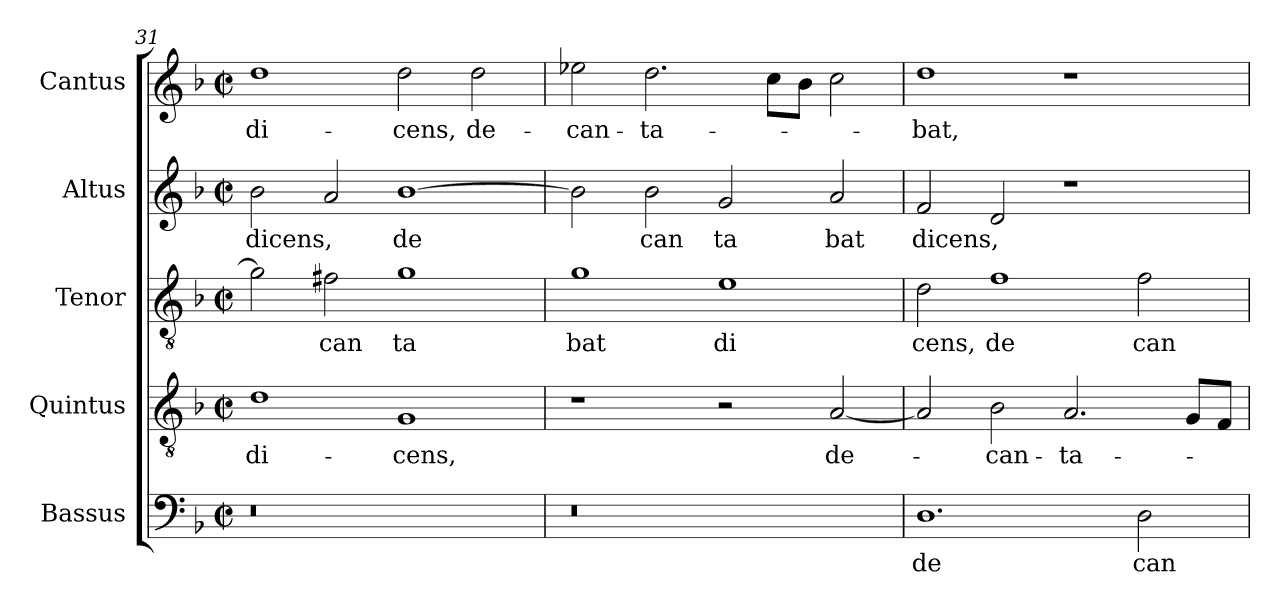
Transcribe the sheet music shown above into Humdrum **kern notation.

**kern	**text	**kern	**text	**kern	**text	**kern	**text	**kern	**text
*part5	*part5	*part4	*part4	*part3	*part3	*part2	*part2	*part1	*part1
*staff5	*staff5	*staff4	*staff4	*staff3	*staff3	*staff2	*staff2	*staff1	*staff1
*I"Bassus	*	*I"Quintus	*	*I"Tenor	*	*I"Altus	*	*I"Cantus	*
!!LO:LB:g=z
*clefF4	*	*clefGv2	*	*clefGv2	*	*clefG2	*	*clefG2	*
*k[b-]	*	*k[b-]	*	*k[b-]	*	*k[b-]	*	*k[b-]	*
*F:	*	*F:	*	*F:	*	*F:	*	*F:	*
*M2/2	*	*M2/2	*	*M2/2	*	*M2/2	*	*M2/2	*
*met(c|)	*	*met(c|)	*	*met(c|)	*	*met(c|)	*	*met(c|)	*
=31	=31	=31	=31	=31	=31	=31	=31	=31	=31
!	!	!	!LO:LY:b:cj	!	!	!	!LO:LY:b	!	!LO:LY:b:cj
0r	.	1d	di-	2g\]	.	2b-\	dicens,	1dd	di-
!	!	!	!	!	!LO:LY:b:cj	!	!	!	!
.	.	.	.	2f#X\	-can	2a/	.	.	.
!	!	!	!LO:LY:b:cj	!	!LO:LY:b:cj	!	!LO:LY:b:cj	!	!LO:LY:b:cj
.	.	1G	-cens,	1g	ta	[>1b-	de	2dd\	-cens,
!	!	!	!	!	!	!	!	!	!LO:LY:b:cj
.	.	.	.	.	.	.	.	2dd\	de-
=32	=32	=32	=32	=32	=32	=32	=32	=32	=32
!	!	!	!	!	!LO:LY:b:cj	!	!	!	!LO:LY:b:cj
0r	.	1r	.	1g	bat	2b-\]	.	2ee-X\	-can-
!	!	!	!	!	!	!	!LO:LY:b:cj	!	!LO:LY:b:cj
.	.	.	.	.	.	2b-\	can	2.dd\	-ta-
!	!	!	!	!	!LO:LY:b:cj	!	!LO:LY:b:cj	!	!
.	.	2r	.	1e	di	2g/	ta	.	.
.	.	.	.	.	.	.	.	8cc\L	.
.	.	.	.	.	.	.	.	8b-\J	.
!	!	!	!LO:LY:b:cj	!	!	!	!LO:LY:b:cj	!	!
.	.	[<2A/	de-	.	.	2a/	bat	2cc\	.
=33	=33	=33	=33	=33	=33	=33	=33	=33	=33
!	!LO:LY:b:cj	!	!	!	!LO:LY:b:cj	!	!LO:LY:b	!	!LO:LY:b:cj
1.D	de	2A/]	.	2d\	cens,	2f/	dicens,	1dd	-bat,
!	!	!	!LO:LY:b:cj	!	!LO:LY:b:cj	!	!	!	!
.	.	2B-\	-can-	1f	de	2d/	.	.	.
!	!	!	!LO:LY:b:cj	!	!	!	!	!	!
.	.	2.A/	-ta-	.	.	1r	.	1r	.
!	!LO:LY:b:cj	!	!	!	!LO:LY:b:cj	!	!	!	!
2D\	can	.	.	2f\	can	.	.	.	.
.	.	8G/L	.	.	.	.	.	.	.
.	.	8F/J	.	.	.	.	.	.	.
=	=	=	=	=	=	=	=	=	=
*-	*-	*-	*-	*-	*-	*-	*-	*-	*-
